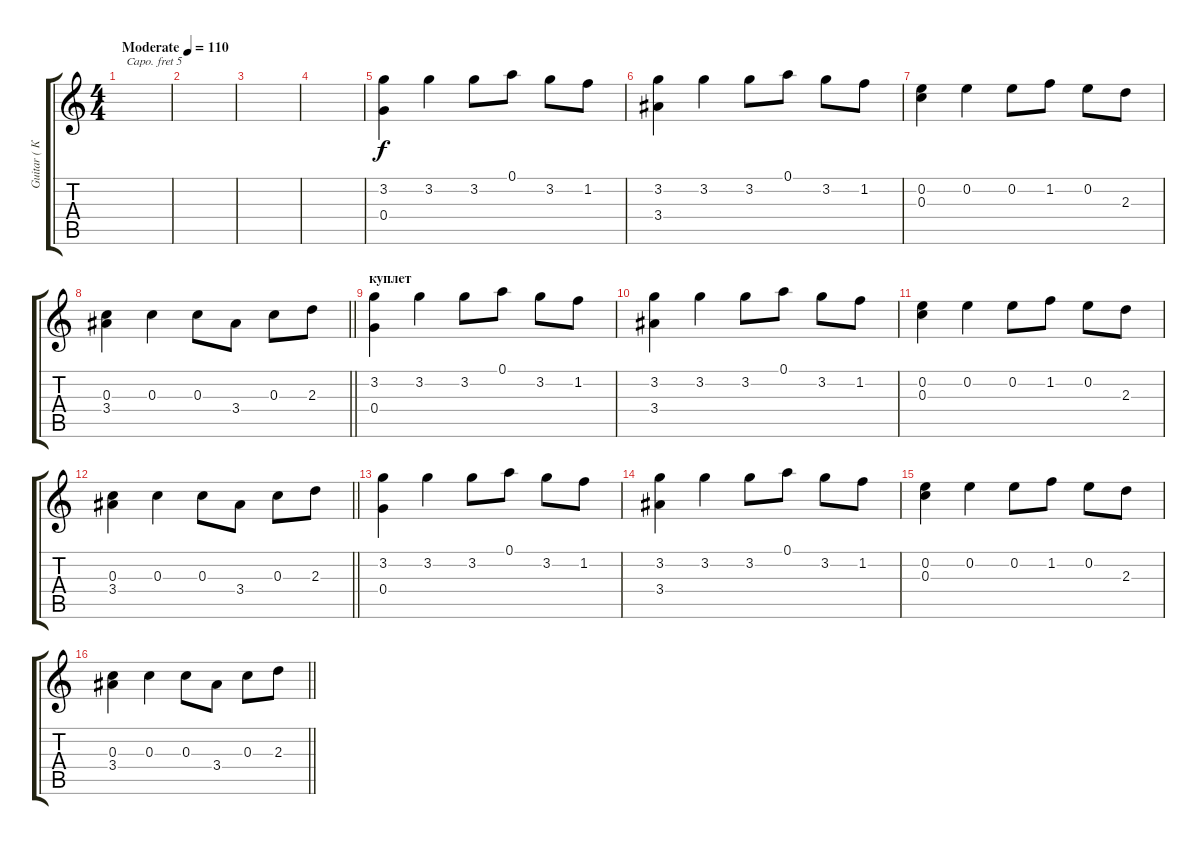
\track ("Guitar ( Капо 5) осн" "Guitar ( К") {instrument acousticguitarsteel}
\staff {score tabs}
\capo 5
\tuning (E4 B3 G3 D3 A2 E2) {hide}
\ts (4 4)
\tempo (110 "Moderate")
\clef g2
\ks c
|
|
|
|
(3.2 0.4).4 3.2.4 3.2.8 0.1.8 3.2.8 1.2.8 |
(3.2 3.4).4 3.2.4 3.2.8 0.1.8 3.2.8 1.2.8 |
(0.2 0.3).4 0.2.4 0.2.8 1.2.8 0.2.8 2.3.8 |
\barLineRight lightlight
(0.3 3.4).4 0.3.4 0.3.8 3.4.8 0.3.8 2.3.8 |
\section ("" "куплет")
(3.2 0.4).4 3.2.4 3.2.8 0.1.8 3.2.8 1.2.8 |
(3.2 3.4).4 3.2.4 3.2.8 0.1.8 3.2.8 1.2.8 |
(0.2 0.3).4 0.2.4 0.2.8 1.2.8 0.2.8 2.3.8 |
\barLineRight lightlight
(0.3 3.4).4 0.3.4 0.3.8 3.4.8 0.3.8 2.3.8 |
(3.2 0.4).4 3.2.4 3.2.8 0.1.8 3.2.8 1.2.8 |
(3.2 3.4).4 3.2.4 3.2.8 0.1.8 3.2.8 1.2.8 |
(0.2 0.3).4 0.2.4 0.2.8 1.2.8 0.2.8 2.3.8 |
\barLineRight lightlight
(0.3 3.4).4 0.3.4 0.3.8 3.4.8 0.3.8 2.3.8
